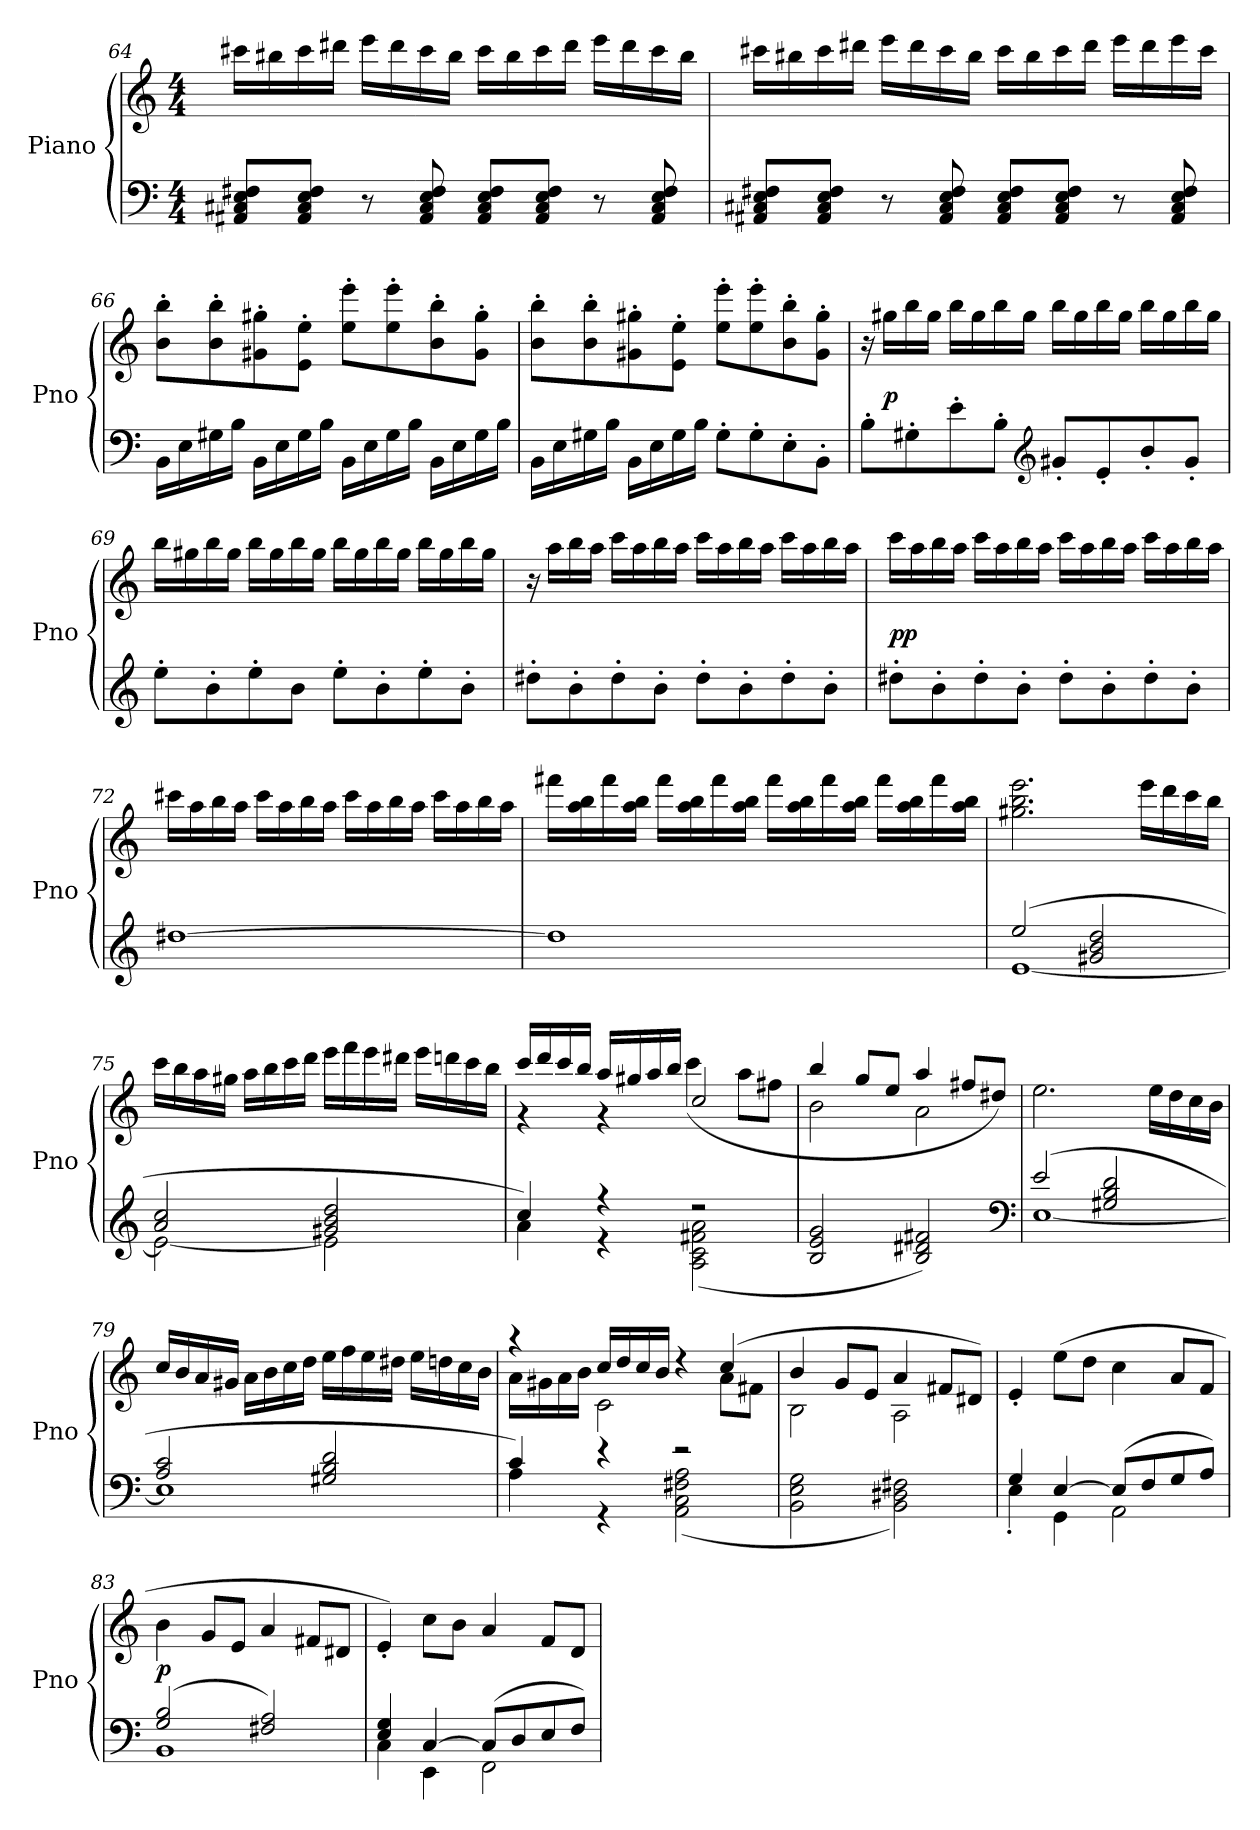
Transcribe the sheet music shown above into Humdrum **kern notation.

**kern	**kern	**dynam
*part1	*part1	*part1
*staff2	*staff1	*staff1/2
*I"Piano	*	*
*I'Pno	*	*
*clefF4	*clefG2	*
*k[]	*k[]	*
*C:	*C:	*
*M4/4	*M4/4	*
=64	=64	=64
8AA#X 8C#X 8E 8F#XL	16ccc#XLL	.
.	16bb#X	.
8AA# 8C# 8E 8F#J	16ccc#	.
.	16ddd#XJJ	.
8r	16eeeLL	.
.	16ddd#	.
8AA# 8C# 8E 8F#	16ccc#	.
.	16bb#JJ	.
8AA# 8C# 8E 8F#L	16ccc#LL	.
.	16bb#	.
8AA# 8C# 8E 8F#J	16ccc#	.
.	16ddd#JJ	.
8r	16eeeLL	.
.	16ddd#	.
8AA# 8C# 8E 8F#	16ccc#	.
.	16bb#JJ	.
=65	=65	=65
8AA#X 8C#X 8E 8F#XL	16ccc#XLL	.
.	16bb#X	.
8AA# 8C# 8E 8F#J	16ccc#	.
.	16ddd#XJJ	.
8r	16eeeLL	.
.	16ddd#	.
8AA# 8C# 8E 8F#	16ccc#	.
.	16bb#JJ	.
8AA# 8C# 8E 8F#L	16ccc#LL	.
.	16bb#	.
8AA# 8C# 8E 8F#J	16ccc#	.
.	16ddd#JJ	.
8r	16eeeLL	.
.	16ddd#	.
8AA# 8C# 8E 8F#	16eee	.
.	16ccc#JJ	.
=66	=66	=66
16BBLL	8b' 8bb'L	.
16E	.	.
16G#X	8b' 8bb'	.
16BJJ	.	.
16BBLL	8g#X' 8gg#X'	.
16E	.	.
16G#	8e' 8ee'J	.
16BJJ	.	.
16BBLL	8ee' 8eee'L	.
16E	.	.
16G#	8ee' 8eee'	.
16BJJ	.	.
16BBLL	8b' 8bb'	.
16E	.	.
16G#	8g#' 8gg#'J	.
16BJJ	.	.
=67	=67	=67
16BBLL	8b' 8bb'L	.
16E	.	.
16G#X	8b' 8bb'	.
16BJJ	.	.
16BBLL	8g#X' 8gg#X'	.
16E	.	.
16G#	8e' 8ee'J	.
16BJJ	.	.
8G#'L	8ee' 8eee'L	.
8G#'	8ee' 8eee'	.
8E'	8b' 8bb'	.
8BB'J	8g#' 8gg#'J	.
=68	=68	=68
8B'L	16r	.
.	16gg#XLL	p
8G#X'	16bb	.
.	16gg#JJ	.
8e'	16bbLL	.
.	16gg#	.
8B'J	16bb	.
.	16gg#JJ	.
*clefG2	*	*
8g#X'L	16bbLL	.
.	16gg#	.
8e'	16bb	.
.	16gg#JJ	.
8b'	16bbLL	.
.	16gg#	.
8g#'J	16bb	.
.	16gg#JJ	.
=69	=69	=69
8ee'L	16bbLL	.
.	16gg#X	.
8b'	16bb	.
.	16gg#JJ	.
8ee'	16bbLL	.
.	16gg#	.
8bJ	16bb	.
.	16gg#JJ	.
8ee'L	16bbLL	.
.	16gg#	.
8b'	16bb	.
.	16gg#JJ	.
8ee'	16bbLL	.
.	16gg#	.
8b'J	16bb	.
.	16gg#JJ	.
=70	=70	=70
8dd#X'L	16r	.
.	16aaLL	.
8b'	16bb	.
.	16aaJJ	.
8dd#'	16cccLL	.
.	16aa	.
8b'J	16bb	.
.	16aaJJ	.
8dd#'L	16cccLL	.
.	16aa	.
8b'	16bb	.
.	16aaJJ	.
8dd#'	16cccLL	.
.	16aa	.
8b'J	16bb	.
.	16aaJJ	.
=71	=71	=71
8dd#X'L	16cccLL	pp
.	16aa	.
8b'	16bb	.
.	16aaJJ	.
8dd#'	16cccLL	.
.	16aa	.
8b'J	16bb	.
.	16aaJJ	.
8dd#'L	16cccLL	.
.	16aa	.
8b'	16bb	.
.	16aaJJ	.
8dd#'	16cccLL	.
.	16aa	.
8b'J	16bb	.
.	16aaJJ	.
=72	=72	=72
[1dd#X	16ccc#XLL	.
.	16aa	.
.	16bb	.
.	16aaJJ	.
.	16ccc#LL	.
.	16aa	.
.	16bb	.
.	16aaJJ	.
.	16ccc#LL	.
.	16aa	.
.	16bb	.
.	16aaJJ	.
.	16ccc#LL	.
.	16aa	.
.	16bb	.
.	16aaJJ	.
=73	=73	=73
1dd#]	16fff#XLL	.
.	16aa 16bb	.
.	16fff#	.
.	16aa 16bbJJ	.
.	16fff#LL	.
.	16aa 16bb	.
.	16fff#	.
.	16aa 16bbJJ	.
.	16fff#LL	.
.	16aa 16bb	.
.	16fff#	.
.	16aa 16bbJJ	.
.	16fff#LL	.
.	16aa 16bb	.
.	16fff#	.
.	16aa 16bbJJ	.
=74	=74	=74
*^	*	*
(2ee	[1e	2.gg#X 2.bb 2.eee	.
2g#X 2b 2dd	.	.	.
.	.	16eeeLL	.
.	.	16ddd	.
.	.	16ccc	.
.	.	16bbJJ	.
=75	=75	=75	=75
2a 2cc	2e_	16cccLL	.
.	.	16bb	.
.	.	16aa	.
.	.	16gg#XJJ	.
.	.	16aaLL	.
.	.	16bb	.
.	.	16ccc	.
.	.	16dddJJ	.
2g#X 2b 2dd	2e]	16eeeLL	.
.	.	16fff	.
.	.	16eee	.
.	.	16ddd#XJJ	.
.	.	16eeeLL	.
.	.	16dddn	.
.	.	16ccc	.
.	.	16bbJJ	.
=76	=76	=76	=76
*	*	*^	*
4cc)	4a	16cccLL	4r	.
.	.	16ddd	.	.
.	.	16ccc	.	.
.	.	16bbJJ	.	.
4r	4r	16aaLL	4r	.
.	.	16gg#X	.	.
.	.	16aa	.	.
.	.	16bbJJ	.	.
2r	(2A 2c 2f#X 2a	2cc	(4ccc	.
.	.	.	8aaL	.
.	.	.	8ff#XJ	.
*v	*v	*	*	*
=77	=77	=77	=77
2B 2e 2g	4bb	2b	.
.	8ggL	.	.
.	8eeJ	.	.
2B 2d#X 2f#X)	4aa	2a	.
.	8ff#XL	.	.
.	8dd#XJ)	.	.
*	*v	*v	*
*clefF4	*	*
=78	=78	=78
*^	*	*
(2e	[1E	2.ee	.
2G#X 2B 2d	.	.	.
.	.	16eeLL	.
.	.	16dd	.
.	.	16cc	.
.	.	16bJJ	.
=79	=79	=79	=79
2A 2c	1E]	16ccLL	.
.	.	16b	.
.	.	16a	.
.	.	16g#XJJ	.
.	.	16aLL	.
.	.	16b	.
.	.	16cc	.
.	.	16ddJJ	.
2G#X 2B 2d	.	16eeLL	.
.	.	16ff	.
.	.	16ee	.
.	.	16dd#XJJ	.
.	.	16eeLL	.
.	.	16ddn	.
.	.	16cc	.
.	.	16bJJ	.
=80	=80	=80	=80
*	*	*^	*
4c)	4A	4r	16aLL	.
.	.	.	16g#X	.
.	.	.	16a	.
.	.	.	16bJJ	.
4r	4r	16ccLL	2c	.
.	.	16dd	.	.
.	.	16cc	.	.
.	.	16bJJ	.	.
2r	(2AA 2C 2F#X 2A	4r	.	.
.	.	(4cc	8aL	.
.	.	.	8f#XJ	.
*v	*v	*	*	*
=81	=81	=81	=81
2BB 2E 2G	4b	2B	.
.	8gL	.	.
.	8eJ	.	.
2BB 2D#X 2F#X)	4a	2A	.
.	8f#XL	.	.
.	8d#XJ)	.	.
*	*v	*v	*
=82	=82	=82
*^	*	*
4G	4E'	4e'	.
[4E	4GG	(8eeL	.
.	.	8ddJ	.
(8EL]	2AA	4cc	.
8F	.	.	.
8G	.	8aL	.
8AJ)	.	8fJ	.
=83	=83	=83	=83
(2G 2B	1BB	4b	p
.	.	8gL	.
.	.	8eJ	.
2F#X 2A)	.	4a	.
.	.	8f#XL	.
.	.	8d#XJ	.
=84	=84	=84	=84
4E 4G	4C	4e')	.
[4C	4EE	8ccL	.
.	.	8bJ	.
(8CL]	2FF	4a	.
8D	.	.	.
8E	.	8fL	.
8FJ)	.	8dJ	.
*v	*v	*	*
=	=	=
*-	*-	*-
